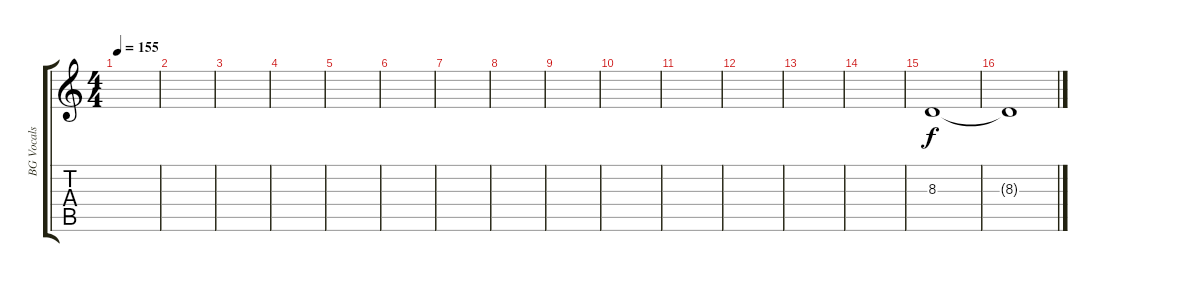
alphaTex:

\track ("BG Vocals 1" "BG Vocals ") {instrument flute}
\staff {score tabs}
\tuning (Eb4 Bb3 Gb3 Db3 Ab2 Db2) {hide}
\ts (4 4)
\tempo 155
\clef g2
\ks c
|
|
|
|
|
|
|
|
|
|
|
|
|
|
8.3.1 |
8.3{t}.1
